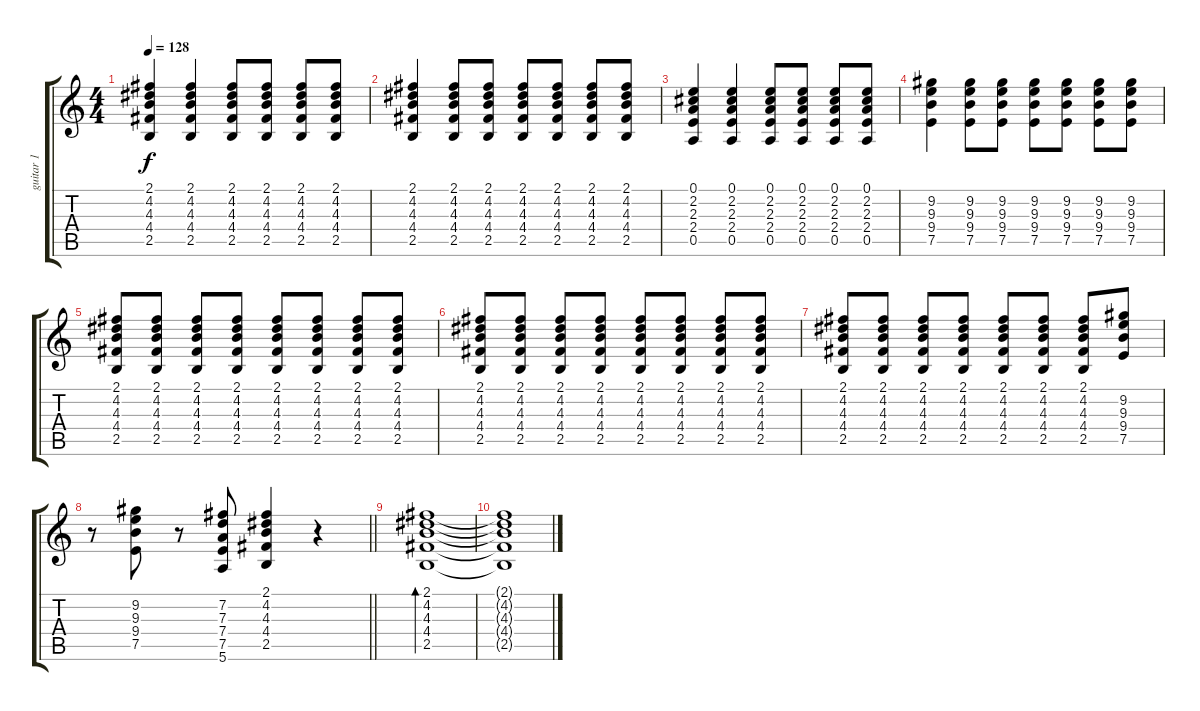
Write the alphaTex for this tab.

\track ("guitar 1" "guitar 1") {instrument acousticguitarsteel}
\staff {score tabs}
\tuning (E4 B3 G3 D3 A2 E2) {hide}
\ts (4 4)
\tempo 128
\clef g2
\ks c
(2.1 4.2 4.3 4.4 2.5).4{dy f} (2.1 4.2 4.3 4.4 2.5).4 (2.1 4.2 4.3 4.4 2.5).8 (2.1 4.2 4.3 4.4 2.5).8 (2.1 4.2 4.3 4.4 2.5).8 (2.1 4.2 4.3 4.4 2.5).8 |
(2.1 4.2 4.3 4.4 2.5).4 (2.1 4.2 4.3 4.4 2.5).8 (2.1 4.2 4.3 4.4 2.5).8 (2.1 4.2 4.3 4.4 2.5).8 (2.1 4.2 4.3 4.4 2.5).8 (2.1 4.2 4.3 4.4 2.5).8 (2.1 4.2 4.3 4.4 2.5).8 |
(0.1 2.2 2.3 2.4 0.5).4 (0.1 2.2 2.3 2.4 0.5).4 (0.1 2.2 2.3 2.4 0.5).8 (0.1 2.2 2.3 2.4 0.5).8 (0.1 2.2 2.3 2.4 0.5).8 (0.1 2.2 2.3 2.4 0.5).8 |
(9.2 9.3 9.4 7.5).4 (9.2 9.3 9.4 7.5).8 (9.2 9.3 9.4 7.5).8 (9.2 9.3 9.4 7.5).8 (9.2 9.3 9.4 7.5).8 (9.2 9.3 9.4 7.5).8 (9.2 9.3 9.4 7.5).8 |
(2.1 4.2 4.3 4.4 2.5).8 (2.1 4.2 4.3 4.4 2.5).8 (2.1 4.2 4.3 4.4 2.5).8 (2.1 4.2 4.3 4.4 2.5).8 (2.1 4.2 4.3 4.4 2.5).8 (2.1 4.2 4.3 4.4 2.5).8 (2.1 4.2 4.3 4.4 2.5).8 (2.1 4.2 4.3 4.4 2.5).8 |
(2.1 4.2 4.3 4.4 2.5).8 (2.1 4.2 4.3 4.4 2.5).8 (2.1 4.2 4.3 4.4 2.5).8 (2.1 4.2 4.3 4.4 2.5).8 (2.1 4.2 4.3 4.4 2.5).8 (2.1 4.2 4.3 4.4 2.5).8 (2.1 4.2 4.3 4.4 2.5).8 (2.1 4.2 4.3 4.4 2.5).8 |
(2.1 4.2 4.3 4.4 2.5).8 (2.1 4.2 4.3 4.4 2.5).8 (2.1 4.2 4.3 4.4 2.5).8 (2.1 4.2 4.3 4.4 2.5).8 (2.1 4.2 4.3 4.4 2.5).8 (2.1 4.2 4.3 4.4 2.5).8 (2.1 4.2 4.3 4.4 2.5).8 (9.2 9.3 9.4 7.5).8 |
\barLineRight lightlight
r.8 (9.2 9.3 9.4 7.5).8 r.8 (7.2 7.3 7.4 7.5 5.6).8 (2.1 4.2 4.3 4.4 2.5).4 r.4 |
(2.1 4.2 4.3 4.4 2.5).1{bd 480} |
(2.1{t} 4.2{t} 4.3{t} 4.4{t} 2.5{t}).1
